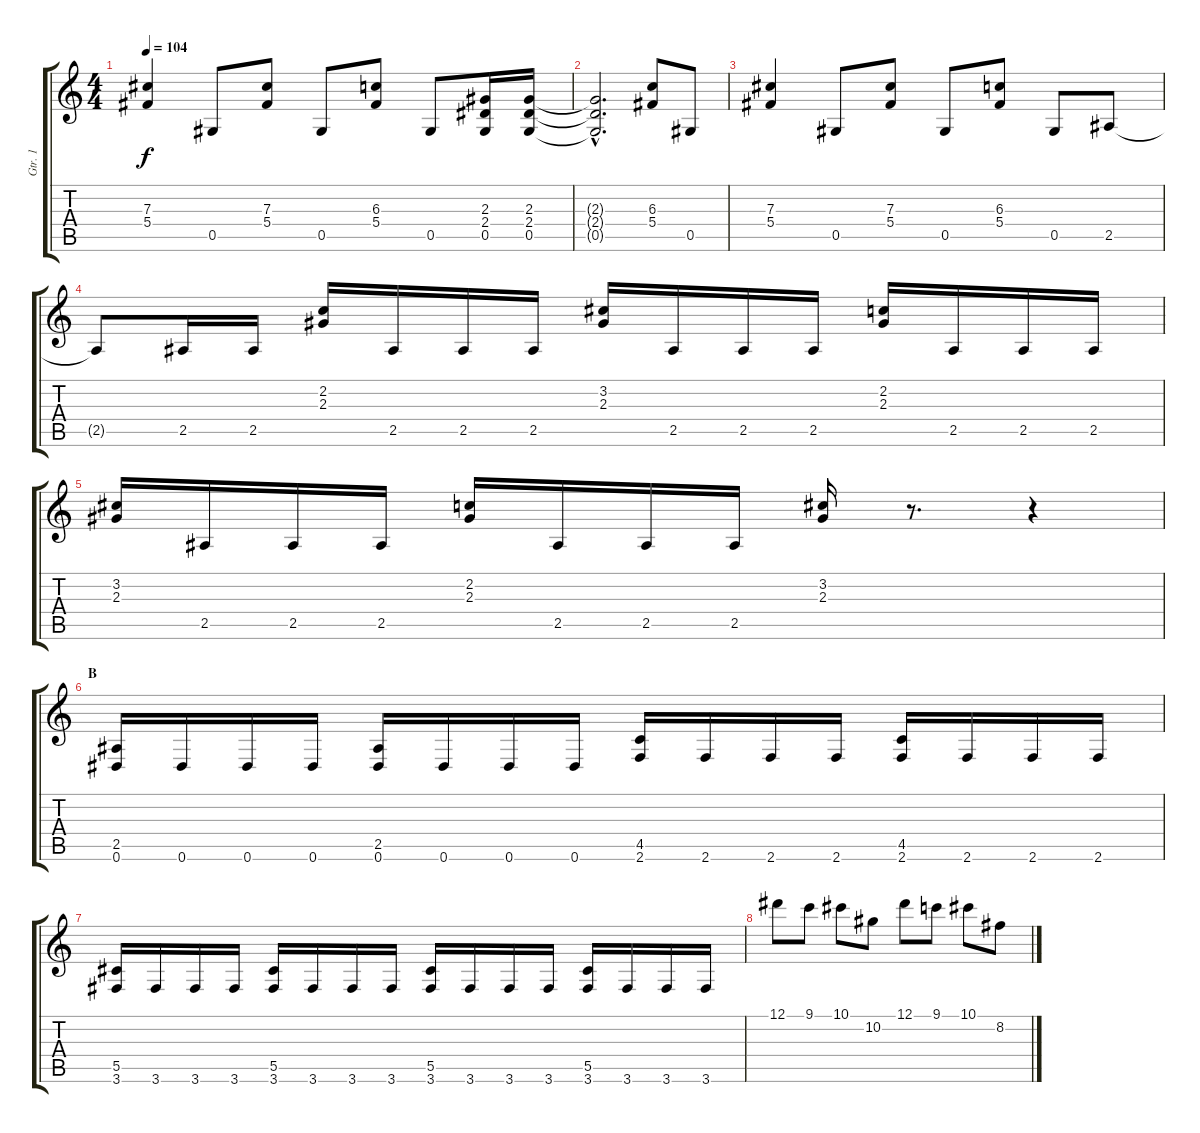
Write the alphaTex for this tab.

\track ("Gtr. 1" "Gtr. 1") {instrument distortionguitar}
\staff {score tabs}
\tuning (Eb4 Bb3 Gb3 Db3 Ab2 Eb2) {hide}
\ts (4 4)
\tempo 104
\clef g2
\ks c
(7.3 5.4).4{dy f} 0.5.8 (7.3 5.4).8 0.5.8 (6.3 5.4).8 0.5.8 (2.3 2.4 0.5).16 (2.3 2.4 0.5).16 |
(2.3{hac t} 2.4{hac t} 0.5{hac t}).2{d} (6.3 5.4).8 0.5.8 |
(7.3 5.4).4 0.5.8 (7.3 5.4).8 0.5.8 (6.3 5.4).8 0.5.8 2.5.8 |
2.5{t}.8 2.5.16 2.5.16 (2.2 2.3).16 2.5.16 2.5.16 2.5.16 (3.2 2.3).16 2.5.16 2.5.16 2.5.16 (2.2 2.3).16 2.5.16 2.5.16 2.5.16 |
(3.2 2.3).16 2.5.16 2.5.16 2.5.16 (2.2 2.3).16 2.5.16 2.5.16 2.5.16 (3.2 2.3).16 r.8{d} r.4 |
\section ("" "B")
(2.5 0.6).16 0.6.16 0.6.16 0.6.16 (2.5 0.6).16 0.6.16 0.6.16 0.6.16 (4.5 2.6).16 2.6.16 2.6.16 2.6.16 (4.5 2.6).16 2.6.16 2.6.16 2.6.16 |
(5.5 3.6).16 3.6.16 3.6.16 3.6.16 (5.5 3.6).16 3.6.16 3.6.16 3.6.16 (5.5 3.6).16 3.6.16 3.6.16 3.6.16 (5.5 3.6).16 3.6.16 3.6.16 3.6.16 |
12.1.8 9.1.8 10.1.8 10.2.8 12.1.8 9.1.8 10.1.8 8.2.8
